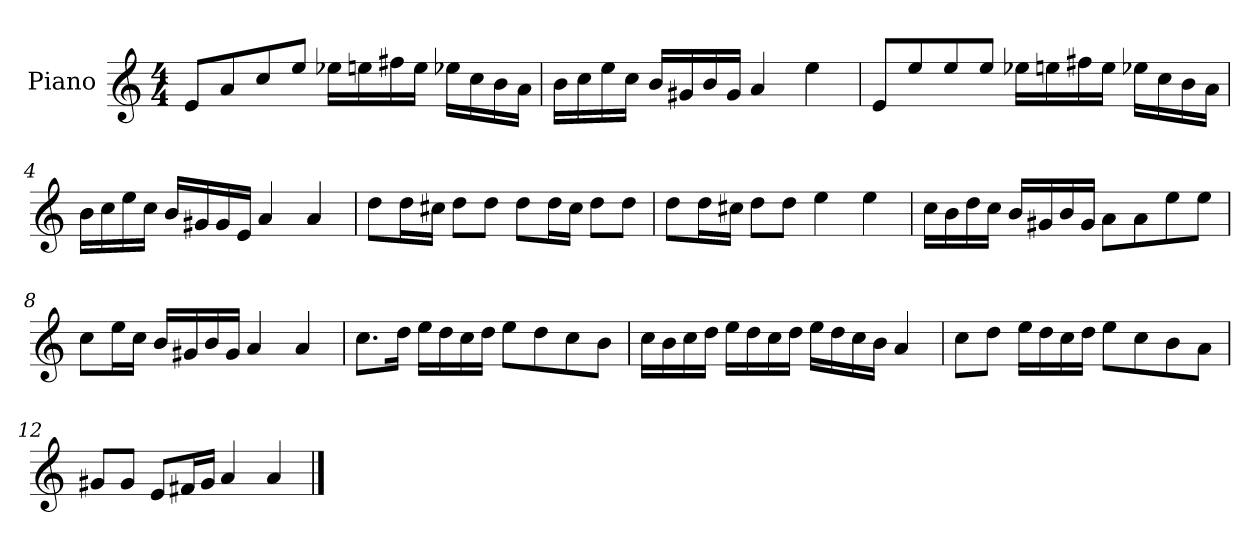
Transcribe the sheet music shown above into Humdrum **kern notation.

**kern
*part1
*staff1
*I"Piano
*I'P-no
*clefG2
*k[]
*M4/4
*MM90
=1
8e/L
8a/
8cc/
8ee/J
16ee-X\LL
16een\
16ff#X\
16ee\JJ
16ee-X\LL
16cc\
16b\
16a\JJ
=2
16b\LL
16cc\
16ee\
16cc\JJ
16b/LL
16g#X/
16b/
16g#/JJ
4a/
4ee\
=3
8e/L
8ee/
8ee/
8ee/J
16ee-X\LL
16een\
16ff#X\
16ee\JJ
16ee-X\LL
16cc\
16b\
16a\JJ
!!LO:LB:g=z
=4
16b\LL
16cc\
16ee\
16cc\JJ
16b/LL
16g#X/
16g#/
16e/JJ
4a/
4a/
=5
8dd\L
16dd\L
16cc#X\JJ
8dd\L
8dd\J
8dd\L
16dd\L
16cc#\JJ
8dd\L
8dd\J
=6
8dd\L
16dd\L
16cc#X\JJ
8dd\L
8dd\J
4ee\
4ee\
=7
16cc\LL
16b\
16dd\
16cc\JJ
16b/LL
16g#X/
16b/
16g#/JJ
8a\L
8a\
8ee\
8ee\J
!!LO:LB:g=z
=8
8cc\L
16ee\L
16cc\JJ
16b/LL
16g#X/
16b/
16g#/JJ
4a/
4a/
=9
8.cc\L
16dd\Jk
16ee\LL
16dd\
16cc\
16dd\JJ
8ee\L
8dd\
8cc\
8b\J
=10
16cc\LL
16b\
16cc\
16dd\JJ
16ee\LL
16dd\
16cc\
16dd\JJ
16ee\LL
16dd\
16cc\
16b\JJ
4a/
=11
8cc\L
8dd\J
16ee\LL
16dd\
16cc\
16dd\JJ
8ee\L
8cc\
8b\
8a\J
!!LO:LB:g=z
=12
8g#X/L
8g#/J
8e/L
16f#X/L
16g#/JJ
4a/
4a/
==
*-
